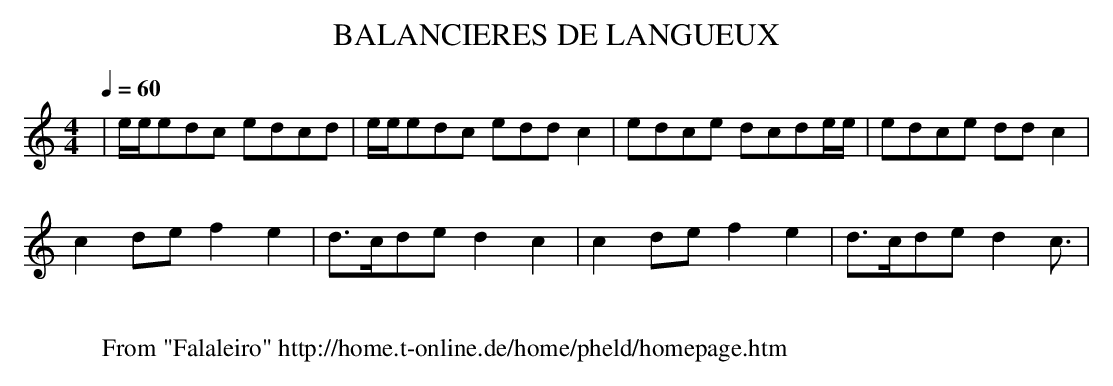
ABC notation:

X:1
T:BALANCIERES DE LANGUEUX
M:4/4
L:1/8
Q:1/4=60
K:C
|e/2e/2edc edcd|e/2e/2edc eddc2|edce dcde/2e/2|edce ddc2|
c2de f2e2|d3/2c/2de d2c2|c2de f2e2|d3/2c/2de d2c3/2|
W:
W: From "Falaleiro" http://home.t-online.de/home/pheld/homepage.htm
